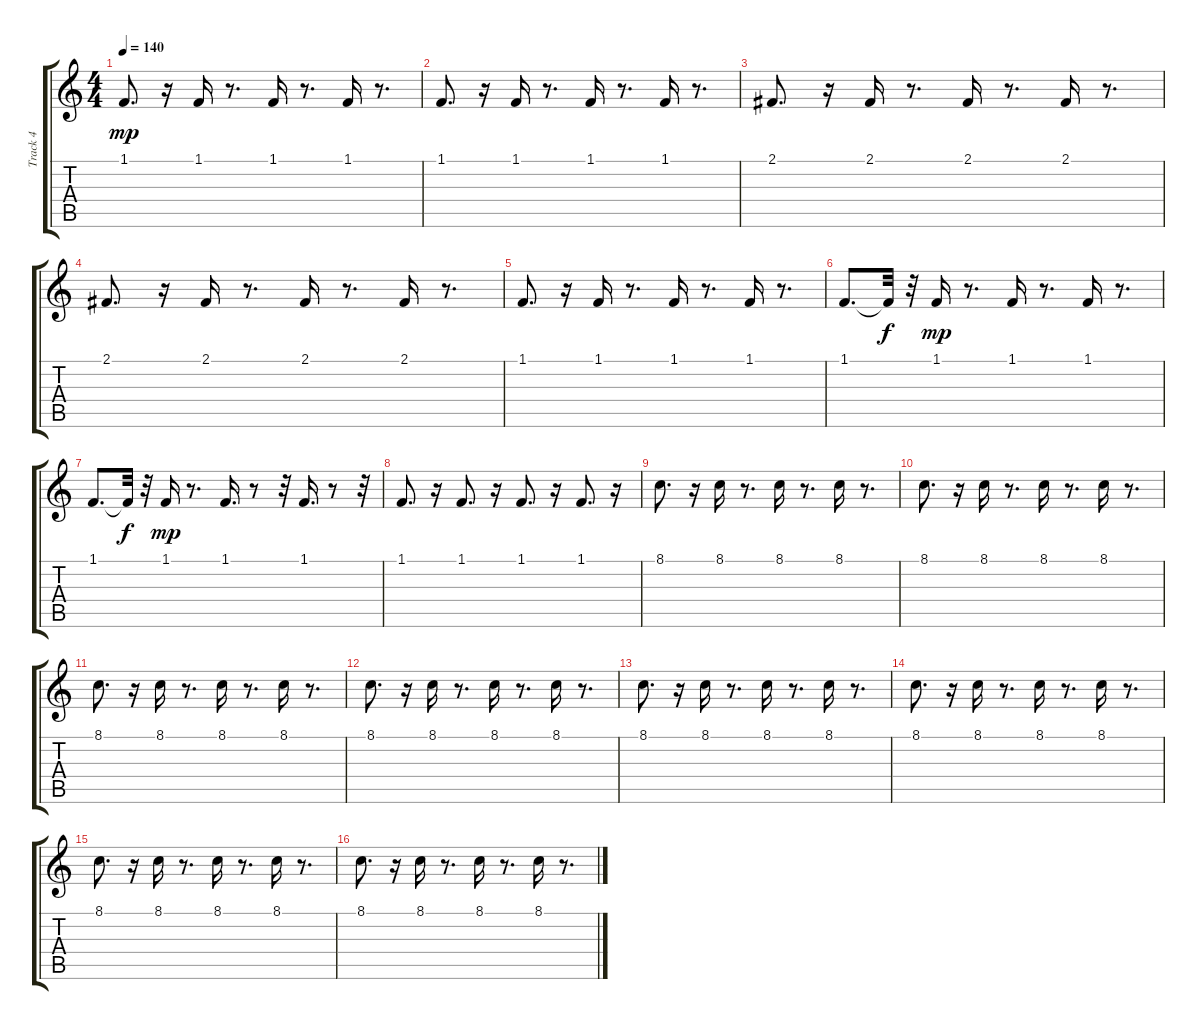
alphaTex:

\track ("Track 4" "Track 4") {instrument viola}
\staff {score tabs}
\tuning (E4 B3 G3 D3 A2 E2) {hide}
\ts (4 4)
\tempo 140
\clef g2
\ks c
1.1.8{d dy mp} r.16 1.1.16 r.8{d} 1.1.16 r.8{d} 1.1.16 r.8{d} |
1.1.8{d} r.16 1.1.16 r.8{d} 1.1.16 r.8{d} 1.1.16 r.8{d} |
2.1.8{d} r.16 2.1.16 r.8{d} 2.1.16 r.8{d} 2.1.16 r.8{d} |
2.1.8{d} r.16 2.1.16 r.8{d} 2.1.16 r.8{d} 2.1.16 r.8{d} |
1.1.8{d} r.16 1.1.16 r.8{d} 1.1.16 r.8{d} 1.1.16 r.8{d} |
1.1.8{d} 1.1{t}.32{dy f} r.32 1.1.16{dy mp} r.8{d} 1.1.16 r.8{d} 1.1.16 r.8{d} |
1.1.8{d} 1.1{t}.32{dy f} r.32 1.1.16{dy mp} r.8{d} 1.1.16{d} r.8 r.32 1.1.16{d} r.8 r.32 |
1.1.8{d} r.16 1.1.8{d} r.16 1.1.8{d} r.16 1.1.8{d} r.16 |
8.1.8{d} r.16 8.1.16 r.8{d} 8.1.16 r.8{d} 8.1.16 r.8{d} |
8.1.8{d} r.16 8.1.16 r.8{d} 8.1.16 r.8{d} 8.1.16 r.8{d} |
8.1.8{d} r.16 8.1.16 r.8{d} 8.1.16 r.8{d} 8.1.16 r.8{d} |
8.1.8{d} r.16 8.1.16 r.8{d} 8.1.16 r.8{d} 8.1.16 r.8{d} |
8.1.8{d} r.16 8.1.16 r.8{d} 8.1.16 r.8{d} 8.1.16 r.8{d} |
8.1.8{d} r.16 8.1.16 r.8{d} 8.1.16 r.8{d} 8.1.16 r.8{d} |
8.1.8{d} r.16 8.1.16 r.8{d} 8.1.16 r.8{d} 8.1.16 r.8{d} |
8.1.8{d} r.16 8.1.16 r.8{d} 8.1.16 r.8{d} 8.1.16 r.8{d}
